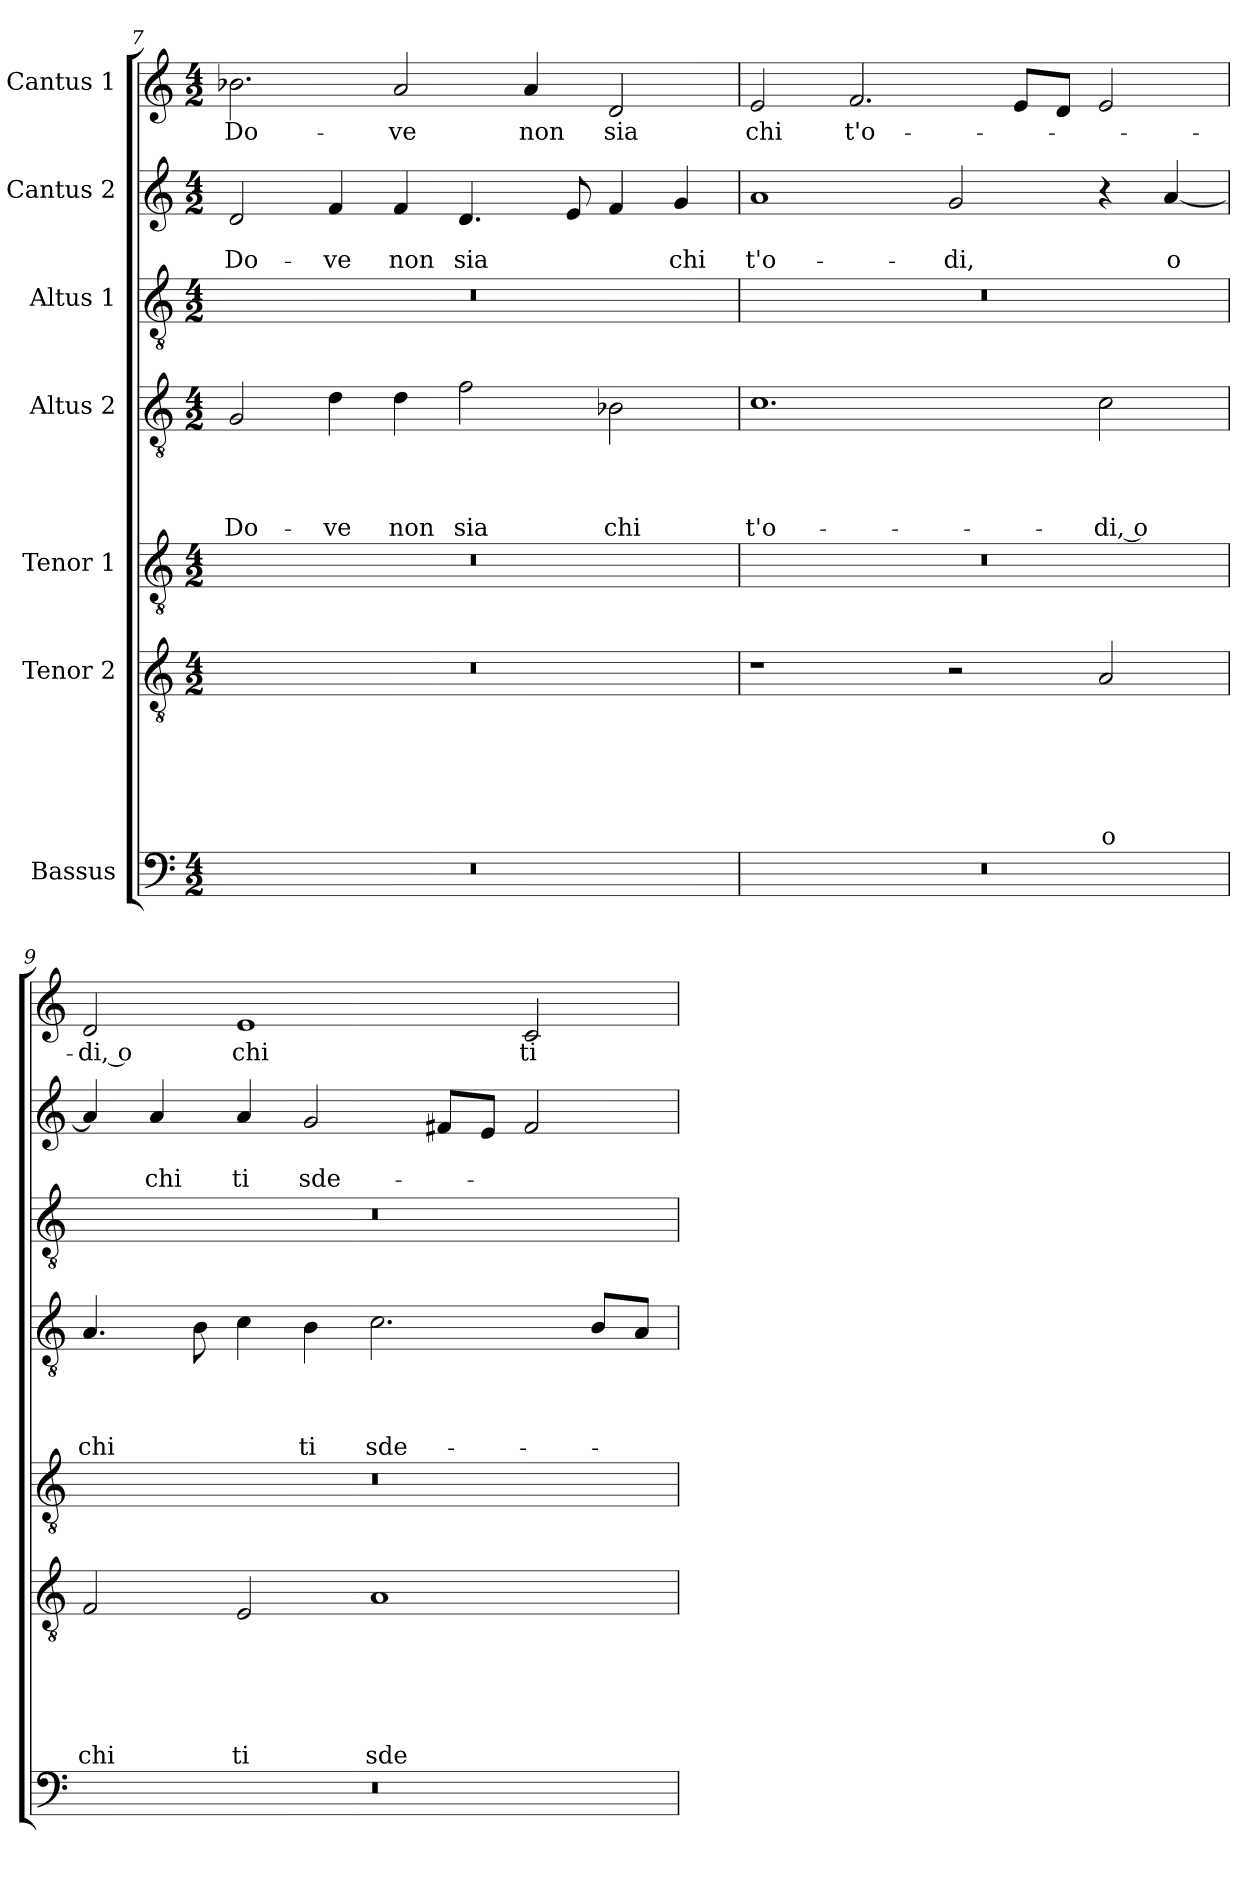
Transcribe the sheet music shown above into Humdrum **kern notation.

**kern	**kern	**text	**text	**text	**text	**text	**text	**kern	**kern	**text	**text	**text	**text	**kern	**kern	**text	**text	**kern	**text
*part7	*part6	*part6	*part6	*part6	*part6	*part6	*part6	*part5	*part4	*part4	*part4	*part4	*part4	*part3	*part2	*part2	*part2	*part1	*part1
*staff7	*staff6	*staff6	*staff6	*staff6	*staff6	*staff6	*staff6	*staff5	*staff4	*staff4	*staff4	*staff4	*staff4	*staff3	*staff2	*staff2	*staff2	*staff1	*staff1
*I"Bassus	*I"Tenor 2	*	*	*	*	*	*	*I"Tenor 1	*I"Altus 2	*	*	*	*	*I"Altus 1	*I"Cantus 2	*	*	*I"Cantus 1	*
*clefF4	*clefGv2	*	*	*	*	*	*	*clefGv2	*clefGv2	*	*	*	*	*clefGv2	*clefG2	*	*	*clefG2	*
*k[]	*k[]	*	*	*	*	*	*	*k[]	*k[]	*	*	*	*	*k[]	*k[]	*	*	*k[]	*
*a:	*a:	*	*	*	*	*	*	*a:	*a:	*	*	*	*	*a:	*a:	*	*	*a:	*
*M4/2	*M4/2	*	*	*	*	*	*	*M4/2	*M4/2	*	*	*	*	*M4/2	*M4/2	*	*	*M4/2	*
=7	=7	=7	=7	=7	=7	=7	=7	=7	=7	=7	=7	=7	=7	=7	=7	=7	=7	=7	=7
!	!	!	!	!	!	!	!	!	!	!	!	!	!LO:LY:b	!	!	!	!LO:LY:b	!	!LO:LY:b
0r	0r	.	.	.	.	.	.	0r	2G/	.	.	.	Do-	0r	2d/	.	Do-	2.b-X\	Do-
!	!	!	!	!	!	!	!	!	!	!	!	!	!LO:LY:b	!	!	!	!LO:LY:b	!	!
.	.	.	.	.	.	.	.	.	4d\	.	.	.	-ve	.	4f/	.	-ve	.	.
!	!	!	!	!	!	!	!	!	!	!	!	!	!LO:LY:b	!	!	!	!LO:LY:b	!	!LO:LY:b
.	.	.	.	.	.	.	.	.	4d\	.	.	.	non	.	4f/	.	non	2a/	-ve
!	!	!	!	!	!	!	!	!	!	!	!	!	!LO:LY:b	!	!	!	!LO:LY:b	!	!
.	.	.	.	.	.	.	.	.	2f\	.	.	.	sia	.	4.d/	.	sia	.	.
!	!	!	!	!	!	!	!	!	!	!	!	!	!	!	!	!	!	!	!LO:LY:b
.	.	.	.	.	.	.	.	.	.	.	.	.	.	.	.	.	.	4a/	non
.	.	.	.	.	.	.	.	.	.	.	.	.	.	.	8e/	.	.	.	.
!	!	!	!	!	!	!	!	!	!	!	!	!	!LO:LY:b	!	!	!	!	!	!LO:LY:b
.	.	.	.	.	.	.	.	.	2B-X\	.	.	.	chi	.	4f/	.	.	2d/	sia
!	!	!	!	!	!	!	!	!	!	!	!	!	!	!	!	!	!LO:LY:b	!	!
.	.	.	.	.	.	.	.	.	.	.	.	.	.	.	4g/	.	chi	.	.
=8	=8	=8	=8	=8	=8	=8	=8	=8	=8	=8	=8	=8	=8	=8	=8	=8	=8	=8	=8
!	!	!	!	!	!	!	!	!	!	!	!	!	!LO:LY:b	!	!	!	!LO:LY:b	!	!LO:LY:b
0r	1r	.	.	.	.	.	.	0r	1.c	.	.	.	t'o-	0r	1a	.	t'o-	2e/	chi
!	!	!	!	!	!	!	!	!	!	!	!	!	!	!	!	!	!	!	!LO:LY:b
.	.	.	.	.	.	.	.	.	.	.	.	.	.	.	.	.	.	2.f/	t'o-
!	!	!	!	!	!	!	!	!	!	!	!	!	!	!	!	!	!LO:LY:b	!	!
.	2r	.	.	.	.	.	.	.	.	.	.	.	.	.	2g/	.	-di,	.	.
.	.	.	.	.	.	.	.	.	.	.	.	.	.	.	.	.	.	8e/L	.
.	.	.	.	.	.	.	.	.	.	.	.	.	.	.	.	.	.	8d/J	.
!	!	!	!	!	!	!	!LO:LY:b	!	!	!	!	!	!LO:LY:b	!	!	!	!	!	!
.	2A/	.	.	.	.	.	o	.	2c\	.	.	.	-di, o	.	4r	.	.	2e/	.
!	!	!	!	!	!	!	!	!	!	!	!	!	!	!	!	!	!LO:LY:b	!	!
.	.	.	.	.	.	.	.	.	.	.	.	.	.	.	[4a/	.	o	.	.
!!LO:PB:g=z
=9	=9	=9	=9	=9	=9	=9	=9	=9	=9	=9	=9	=9	=9	=9	=9	=9	=9	=9	=9
!	!	!	!	!	!	!	!LO:LY:b	!	!	!	!	!	!LO:LY:b	!	!	!	!	!	!LO:LY:b
0r	2F/	.	.	.	.	.	chi	0r	4.A/	.	.	.	chi	0r	4a/]	.	.	2d/	-di, o
!	!	!	!	!	!	!	!	!	!	!	!	!	!	!	!	!	!LO:LY:b	!	!
.	.	.	.	.	.	.	.	.	.	.	.	.	.	.	4a/	.	chi	.	.
.	.	.	.	.	.	.	.	.	8B\	.	.	.	.	.	.	.	.	.	.
!	!	!	!	!	!	!	!LO:LY:b	!	!	!	!	!	!	!	!	!	!LO:LY:b	!	!LO:LY:b
.	2E/	.	.	.	.	.	ti	.	4c\	.	.	.	.	.	4a/	.	ti	1e	chi
!	!	!	!	!	!	!	!	!	!	!	!	!	!LO:LY:b	!	!	!	!LO:LY:b	!	!
.	.	.	.	.	.	.	.	.	4B\	.	.	.	ti	.	2g/	.	sde-	.	.
!	!	!	!	!	!	!	!LO:LY:b	!	!	!	!	!	!LO:LY:b	!	!	!	!	!	!
.	1A	.	.	.	.	.	sde-	.	2.c\	.	.	.	sde-	.	.	.	.	.	.
.	.	.	.	.	.	.	.	.	.	.	.	.	.	.	8f#X/L	.	.	.	.
.	.	.	.	.	.	.	.	.	.	.	.	.	.	.	8e/J	.	.	.	.
!	!	!	!	!	!	!	!	!	!	!	!	!	!	!	!	!	!	!	!LO:LY:b
.	.	.	.	.	.	.	.	.	.	.	.	.	.	.	2f#/	.	.	2c/	ti
.	.	.	.	.	.	.	.	.	8B/L	.	.	.	.	.	.	.	.	.	.
.	.	.	.	.	.	.	.	.	8A/J	.	.	.	.	.	.	.	.	.	.
=	=	=	=	=	=	=	=	=	=	=	=	=	=	=	=	=	=	=	=
*-	*-	*-	*-	*-	*-	*-	*-	*-	*-	*-	*-	*-	*-	*-	*-	*-	*-	*-	*-
